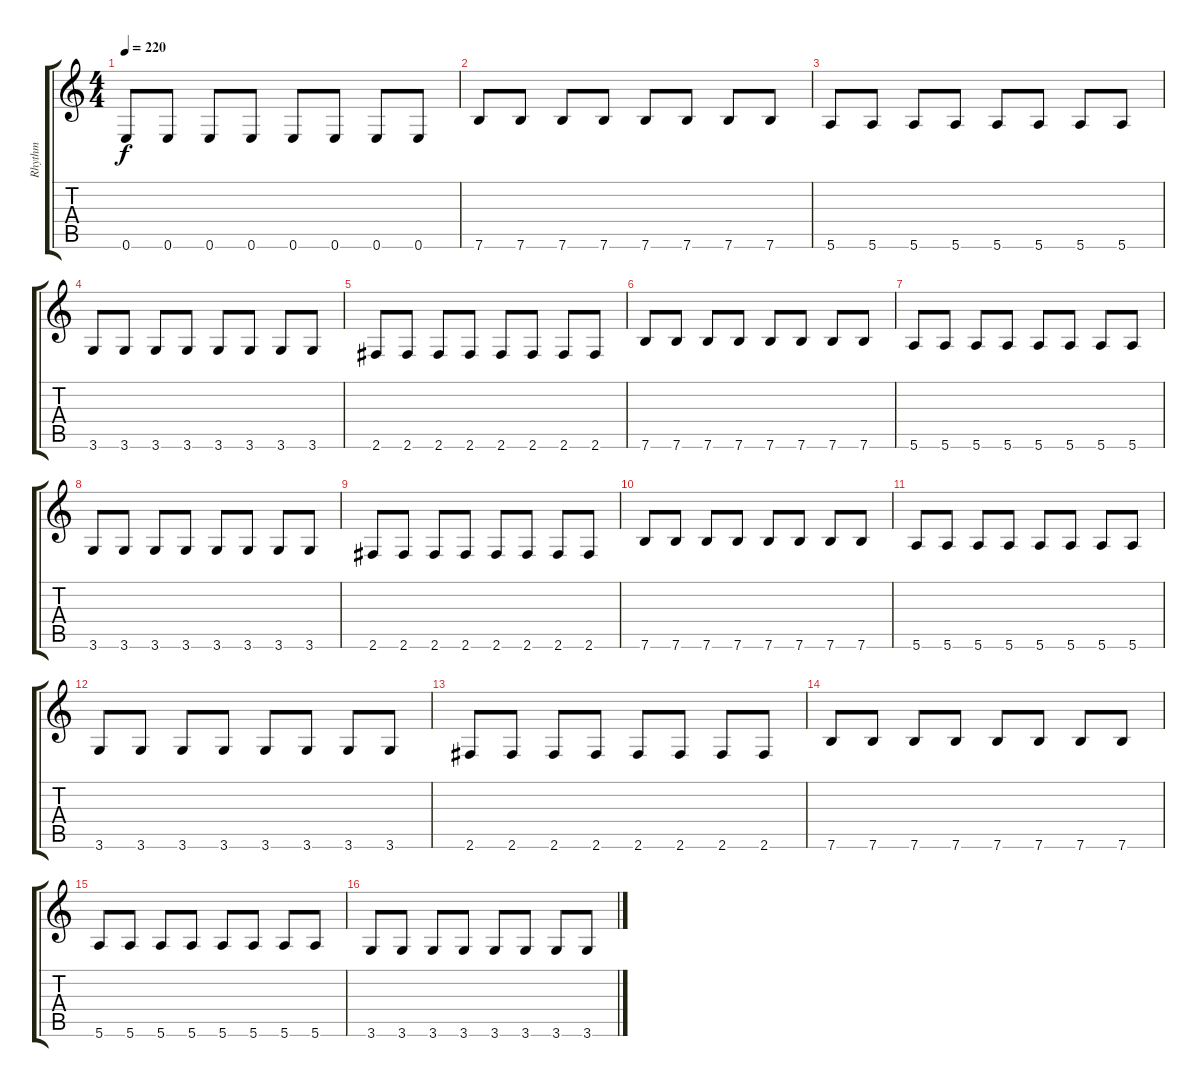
\track ("Rhythm" "Rhythm") {instrument overdrivenguitar}
\staff {score tabs}
\tuning (E4 B3 G3 D3 A2 E2) {hide}
\ts (4 4)
\tempo 220
\clef g2
\ks c
0.6.8{dy f} 0.6.8 0.6.8 0.6.8 0.6.8 0.6.8 0.6.8 0.6.8 |
7.6.8 7.6.8 7.6.8 7.6.8 7.6.8 7.6.8 7.6.8 7.6.8 |
5.6.8 5.6.8 5.6.8 5.6.8 5.6.8 5.6.8 5.6.8 5.6.8 |
3.6.8 3.6.8 3.6.8 3.6.8 3.6.8 3.6.8 3.6.8 3.6.8 |
2.6.8 2.6.8 2.6.8 2.6.8 2.6.8 2.6.8 2.6.8 2.6.8 |
7.6.8 7.6.8 7.6.8 7.6.8 7.6.8 7.6.8 7.6.8 7.6.8 |
5.6.8 5.6.8 5.6.8 5.6.8 5.6.8 5.6.8 5.6.8 5.6.8 |
3.6.8 3.6.8 3.6.8 3.6.8 3.6.8 3.6.8 3.6.8 3.6.8 |
2.6.8 2.6.8 2.6.8 2.6.8 2.6.8 2.6.8 2.6.8 2.6.8 |
7.6.8 7.6.8 7.6.8 7.6.8 7.6.8 7.6.8 7.6.8 7.6.8 |
5.6.8 5.6.8 5.6.8 5.6.8 5.6.8 5.6.8 5.6.8 5.6.8 |
3.6.8 3.6.8 3.6.8 3.6.8 3.6.8 3.6.8 3.6.8 3.6.8 |
2.6.8 2.6.8 2.6.8 2.6.8 2.6.8 2.6.8 2.6.8 2.6.8 |
7.6.8 7.6.8 7.6.8 7.6.8 7.6.8 7.6.8 7.6.8 7.6.8 |
5.6.8 5.6.8 5.6.8 5.6.8 5.6.8 5.6.8 5.6.8 5.6.8 |
3.6.8 3.6.8 3.6.8 3.6.8 3.6.8 3.6.8 3.6.8 3.6.8
